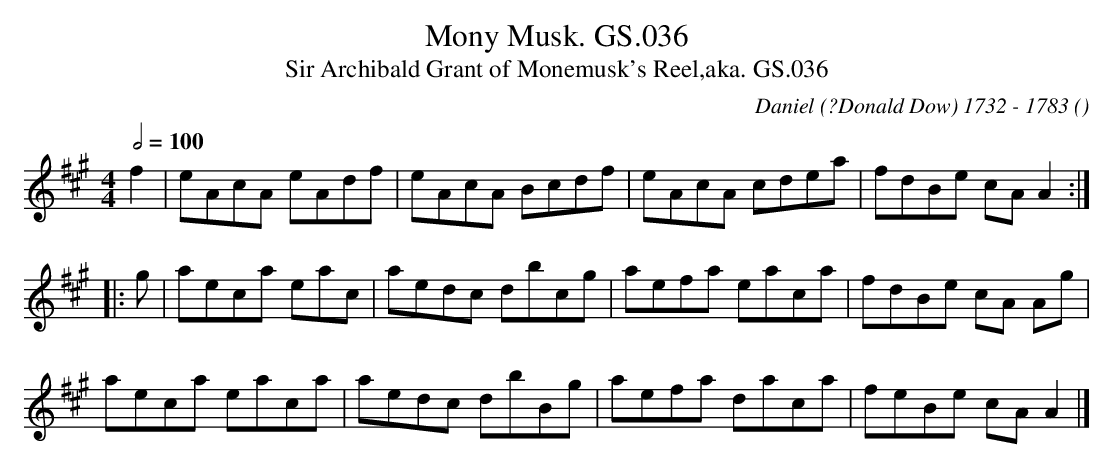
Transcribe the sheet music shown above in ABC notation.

X:1
T:Mony Musk. GS.036
T:Sir Archibald Grant of Monemusk's Reel,aka. GS.036
M:4/4
L:1/8
Q:1/2=100
C:Daniel (?Donald Dow) 1732 - 1783
O:
K:A major
f2 | eAcA eAdf | eAcA Bcdf | eAcA cdea | fdBe cA A2 :|
|: g | aeca eac | aedc dbcg | aefa eaca | fdBe cA Ag |
aeca eaca | aedc dbBg | aefa daca| feBe cA A2|]
